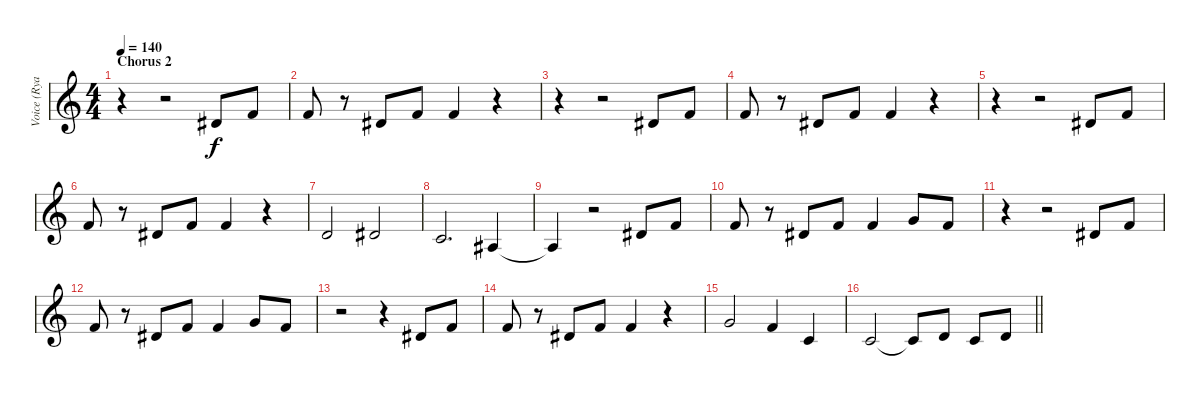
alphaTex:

\track ("Voice (Ryan Key)" "Voice (Rya") {instrument flute}
\staff {score}
\tuning (E4 B3 G3 D3 A2 E2) {hide}
\ts (4 4)
\section ("" "Chorus 2")
\tempo 140
\clef g2
\ks c
r.4{dy f} r.2 8.3.8 1.1.8 |
1.1.8 r.8 8.3.8 1.1.8 1.1.4 r.4 |
r.4 r.2 8.3.8 1.1.8 |
1.1.8 r.8 8.3.8 1.1.8 1.1.4 r.4 |
r.4 r.2 8.3.8 1.1.8 |
1.1.8 r.8 8.3.8 1.1.8 1.1.4 r.4 |
3.2.2 4.2.2 |
1.2.2{d} 3.3.4 |
3.3{t}.4 r.2 8.3.8 1.1.8 |
1.1.8 r.8 8.3.8 1.1.8 1.1.4 3.1.8 1.1.8 |
r.4 r.2 8.3.8 1.1.8 |
1.1.8 r.8 8.3.8 1.1.8 1.1.4 3.1.8 1.1.8 |
r.2 r.4 4.2.8 1.1.8 |
1.1.8 r.8 4.2.8 1.1.8 1.1.4 r.4 |
3.1.2 1.1.4 1.2.4 |
\barLineRight lightlight
1.2.2 1.2{t}.8 3.2.8 1.2.8 3.2.8
